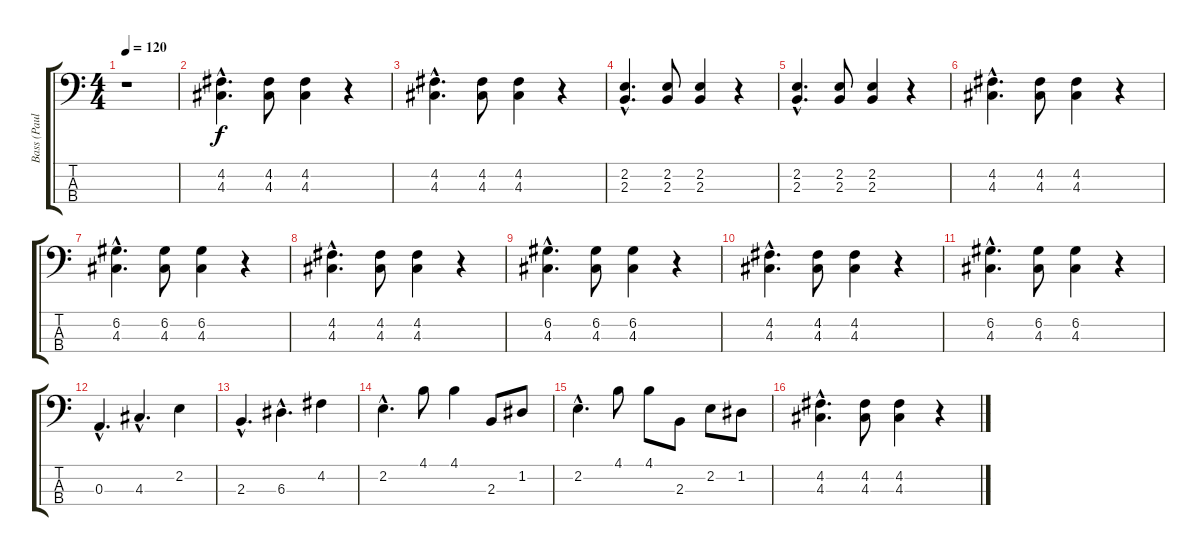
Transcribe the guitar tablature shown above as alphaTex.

\track ("Bass (Paul)" "Bass (Paul") {instrument acousticbass}
\staff {score tabs}
\tuning (G2 D2 A1 E1) {hide}
\ts (4 4)
\tempo 120
\clef f4
\ks c
r.1{dy f instrument acousticbass} |
(4.2{hac} 4.3{hac}).4{d} (4.2 4.3).8 (4.2 4.3).4 r.4 |
(4.2{hac} 4.3{hac}).4{d} (4.2 4.3).8 (4.2 4.3).4 r.4 |
(2.2{hac} 2.3{hac}).4{d} (2.2 2.3).8 (2.2 2.3).4 r.4 |
(2.2{hac} 2.3{hac}).4{d} (2.2 2.3).8 (2.2 2.3).4 r.4 |
(4.2{hac} 4.3{hac}).4{d} (4.2 4.3).8 (4.2 4.3).4 r.4 |
(6.2{hac} 4.3{hac}).4{d} (6.2 4.3).8 (6.2 4.3).4 r.4 |
(4.2{hac} 4.3{hac}).4{d} (4.2 4.3).8 (4.2 4.3).4 r.4 |
(6.2{hac} 4.3{hac}).4{d} (6.2 4.3).8 (6.2 4.3).4 r.4 |
(4.2{hac} 4.3{hac}).4{d} (4.2 4.3).8 (4.2 4.3).4 r.4 |
(6.2{hac} 4.3{hac}).4{d} (6.2 4.3).8 (6.2 4.3).4 r.4 |
0.3{hac}.4{d} 4.3{hac}.4{d} 2.2.4 |
2.3{hac}.4{d} 6.3{hac}.4{d} 4.2.4 |
2.2{hac}.4{d} 4.1.8 4.1.4 2.3.8 1.2.8 |
2.2{hac}.4{d} 4.1.8 4.1.8 2.3.8 2.2.8 1.2.8 |
(4.2{hac} 4.3{hac}).4{d} (4.2 4.3).8 (4.2 4.3).4 r.4
